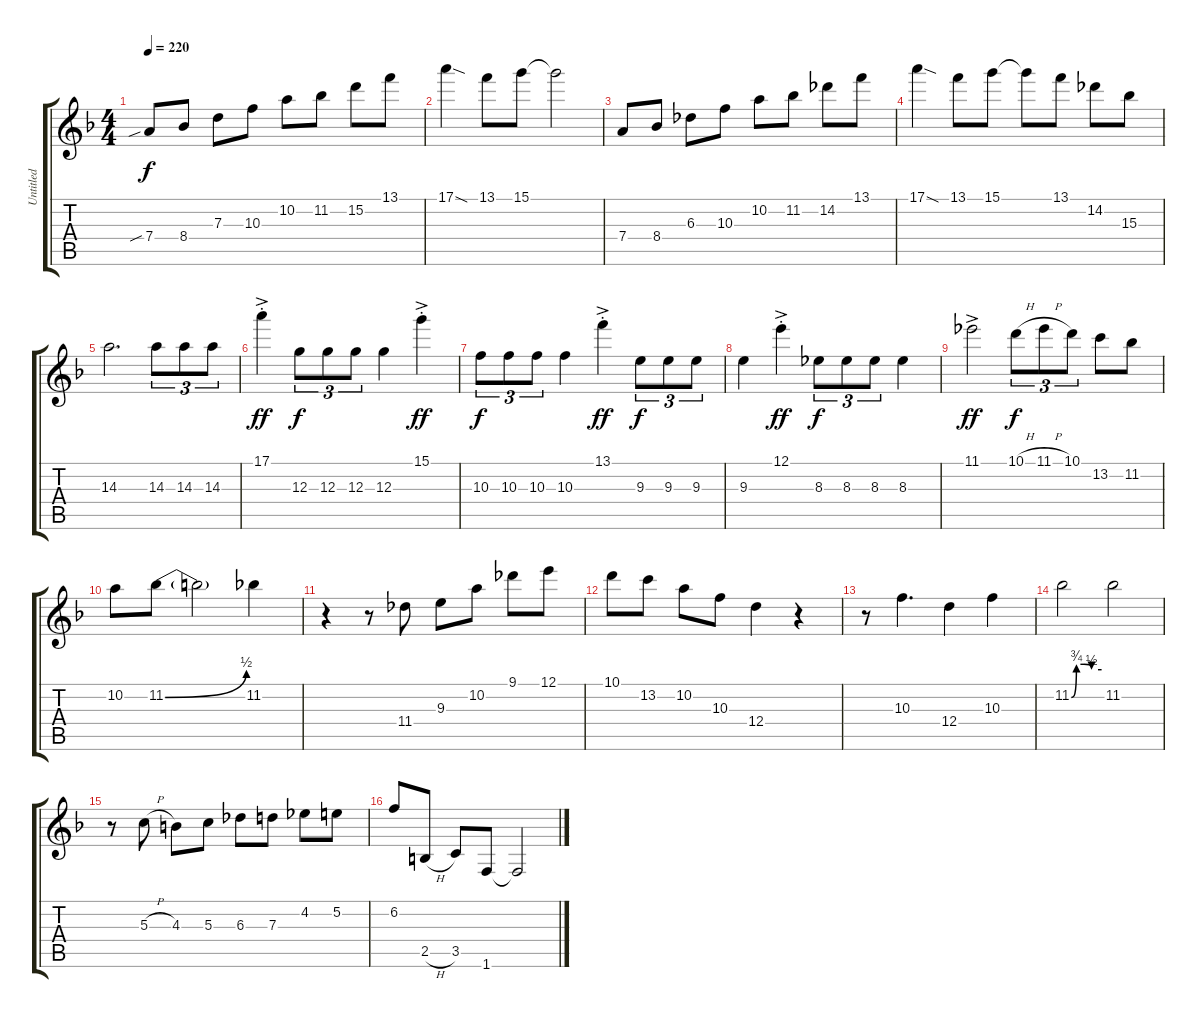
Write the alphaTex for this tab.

\track ("Untitled" "Untitled") {instrument acousticguitarsteel}
\staff {score tabs}
\tuning (E4 B3 G3 D3 A2 E2) {hide}
\ts (4 4)
\tempo 220
\clef g2
\ks f
7.4{sib}.8{dy f} 8.4.8 7.3.8 10.3.8 10.2.8 11.2.8 15.2.8 13.1.8 |
17.1{sod}.4 13.1.8 15.1.8 15.1{t}.2 |
7.4.8 8.4.8 6.3.8 10.3.8 10.2.8 11.2.8 14.2.8 13.1.8 |
17.1{sod}.4 13.1.8 15.1.8 15.1{t}.8 13.1.8 14.2.8 15.3.8 |
14.3.2{d} 14.3.8{tu (3 2)} 14.3.8{tu (3 2)} 14.3.8{tu (3 2)} |
17.1{ac st}.4{dy ff} 12.3.8{tu (3 2) dy f} 12.3.8{tu (3 2)} 12.3.8{tu (3 2)} 12.3.4 15.1{ac st}.4{dy ff} |
10.3.8{tu (3 2) dy f} 10.3.8{tu (3 2)} 10.3.8{tu (3 2)} 10.3.4 13.1{ac st}.4{dy ff} 9.3.8{tu (3 2) dy f} 9.3.8{tu (3 2)} 9.3.8{tu (3 2)} |
9.3.4 12.1{ac st}.4{dy ff} 8.3.8{tu (3 2) dy f} 8.3.8{tu (3 2)} 8.3.8{tu (3 2)} 8.3.4 |
11.1{ac}.2{dy ff} 10.1{h}.8{tu (3 2) dy f} 11.1{h}.8{tu (3 2)} 10.1.8{tu (3 2)} 13.2.8 11.2.8 |
10.2.8 11.2{be (bend 0 0 60 2)}.8 11.2{t}.2 11.2.4 |
r.4 r.8 11.4.8 9.3.8 10.2.8 9.1.8 12.1.8 |
10.1.8 13.2.8 10.2.8 10.3.8 12.4.4 r.4 |
r.8 10.3.4{d} 12.4.4 10.3.4 |
11.2{be (custom 0 0 10 3 25 3 40 2 60 2)}.2 11.2.2 |
r.8 5.3{h}.8 4.3.8 5.3.8 6.3.8 7.3.8 4.2.8 5.2.8 |
6.2.8 2.5{h}.8 3.5.8 1.6.8 1.6{t}.2
